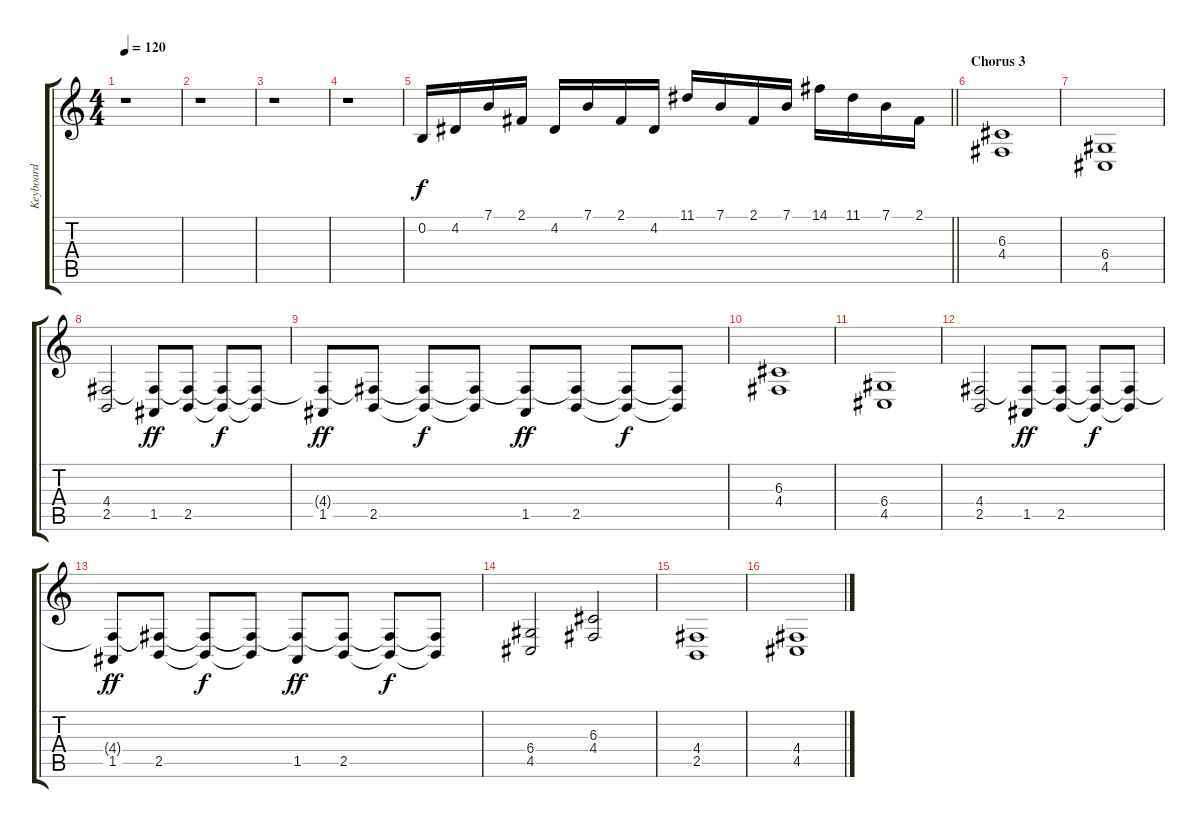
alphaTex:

\track ("Keyboard" "Keyboard") {instrument lead2sawtooth}
\staff {score tabs}
\tuning (E4 B3 G3 D3 A2 E2) {hide}
\ts (4 4)
\tempo 120
\clef g2
\ks c
r.1{dy f} |
r.1 |
r.1 |
r.1 |
\barLineRight lightlight
0.2.16{volume 8} 4.2.16{volume 10} 7.1.16 2.1.16 4.2.16 7.1.16 2.1.16 4.2.16 11.1.16 7.1.16 2.1.16 7.1.16 14.1.16 11.1.16 7.1.16 2.1.16 |
\section ("" "Chorus 3")
(6.3 4.4).1{volume 14} |
(6.4 4.5).1 |
(4.4 2.5).2 (4.4{t} 1.5).8{dy ff} (4.4{t} 2.5).8 (4.4{t} 2.5{t}).8{dy f} (4.4{t} 2.5{t}).8 |
(4.4{t} 1.5).8{dy ff} (4.4{t} 2.5).8 (4.4{t} 2.5{t}).8{dy f} (4.4{t} 2.5{t}).8 (4.4{t} 1.5).8{dy ff} (4.4{t} 2.5).8 (4.4{t} 2.5{t}).8{dy f} (4.4{t} 2.5{t}).8 |
(6.3 4.4).1 |
(6.4 4.5).1 |
(4.4 2.5).2 (4.4{t} 1.5).8{dy ff} (4.4{t} 2.5).8 (4.4{t} 2.5{t}).8{dy f} (4.4{t} 2.5{t}).8 |
(4.4{t} 1.5).8{dy ff} (4.4{t} 2.5).8 (4.4{t} 2.5{t}).8{dy f} (4.4{t} 2.5{t}).8 (4.4{t} 1.5).8{dy ff} (4.4{t} 2.5).8 (4.4{t} 2.5{t}).8{dy f} (4.4{t} 2.5{t}).8 |
(6.4 4.5).2 (6.3 4.4).2 |
(4.4 2.5).1 |
(4.4 4.5).1
